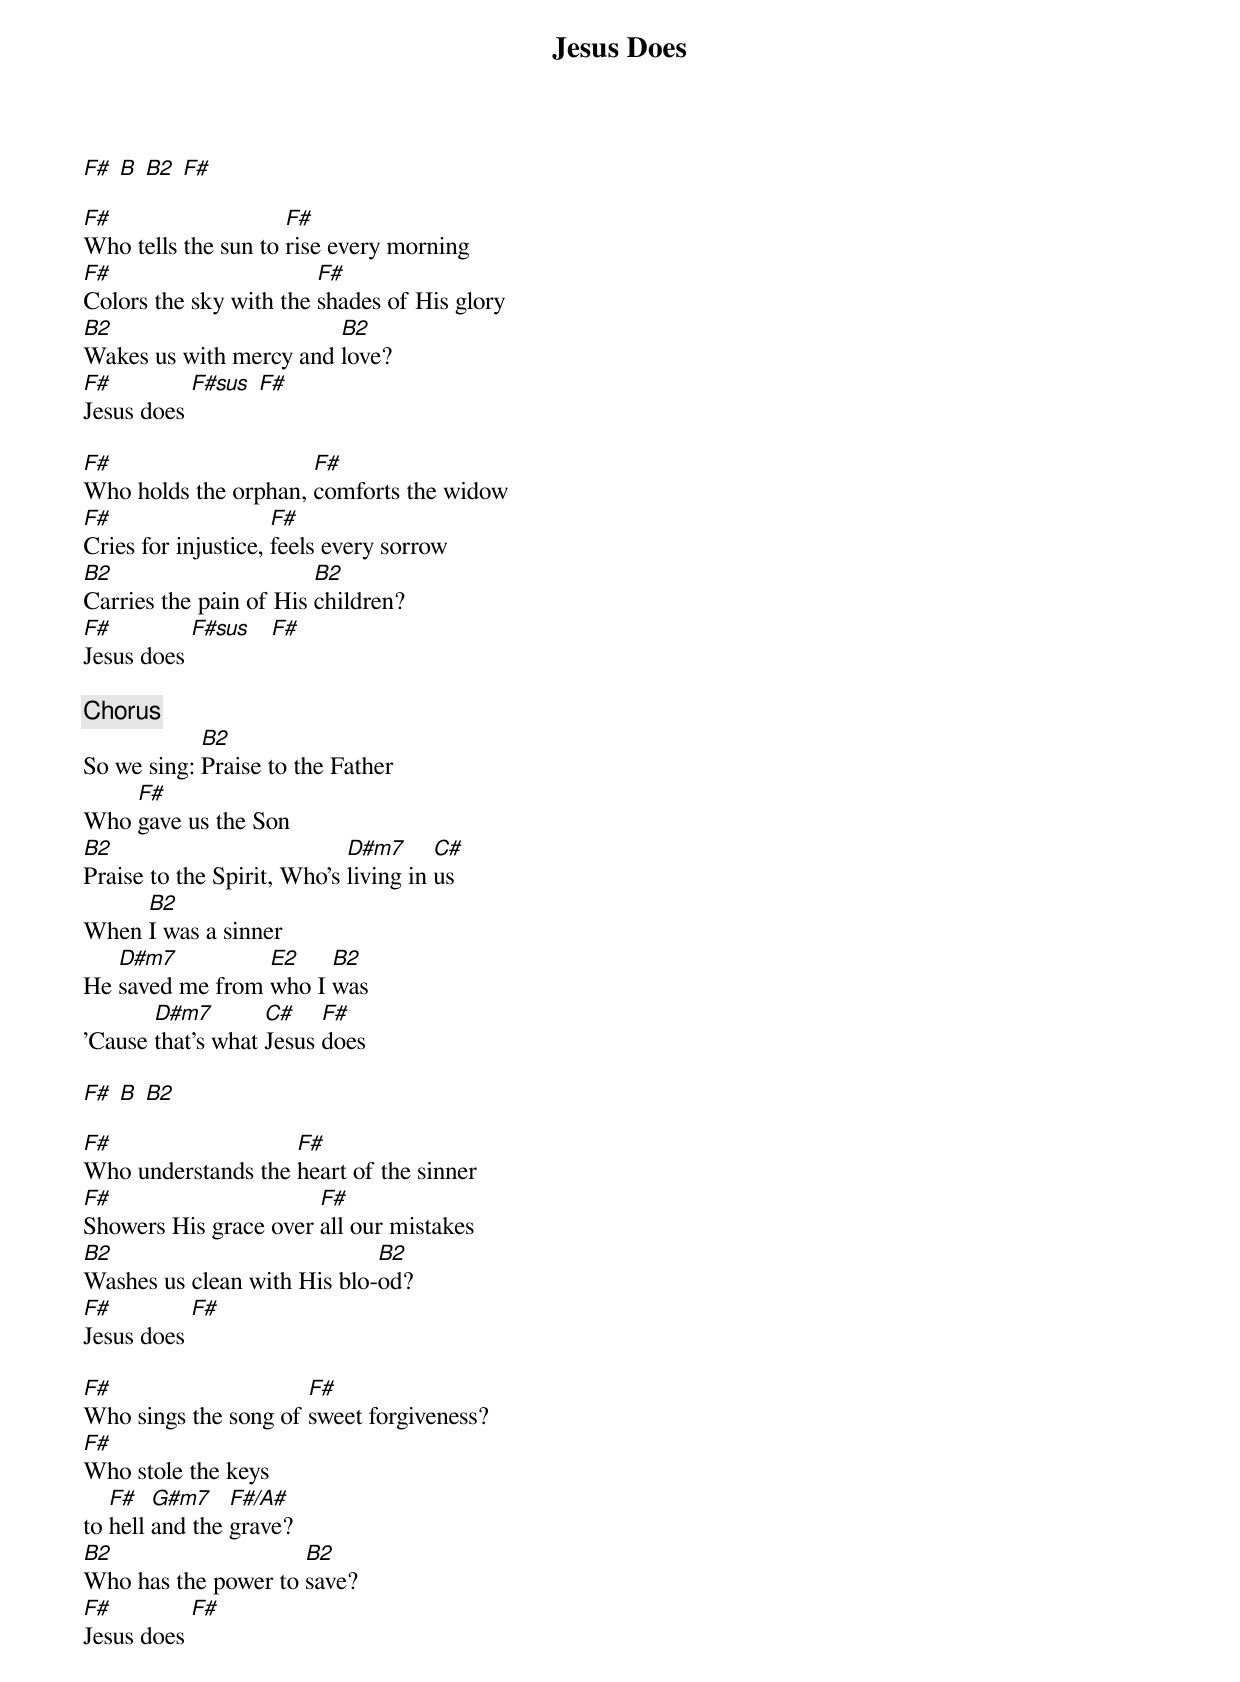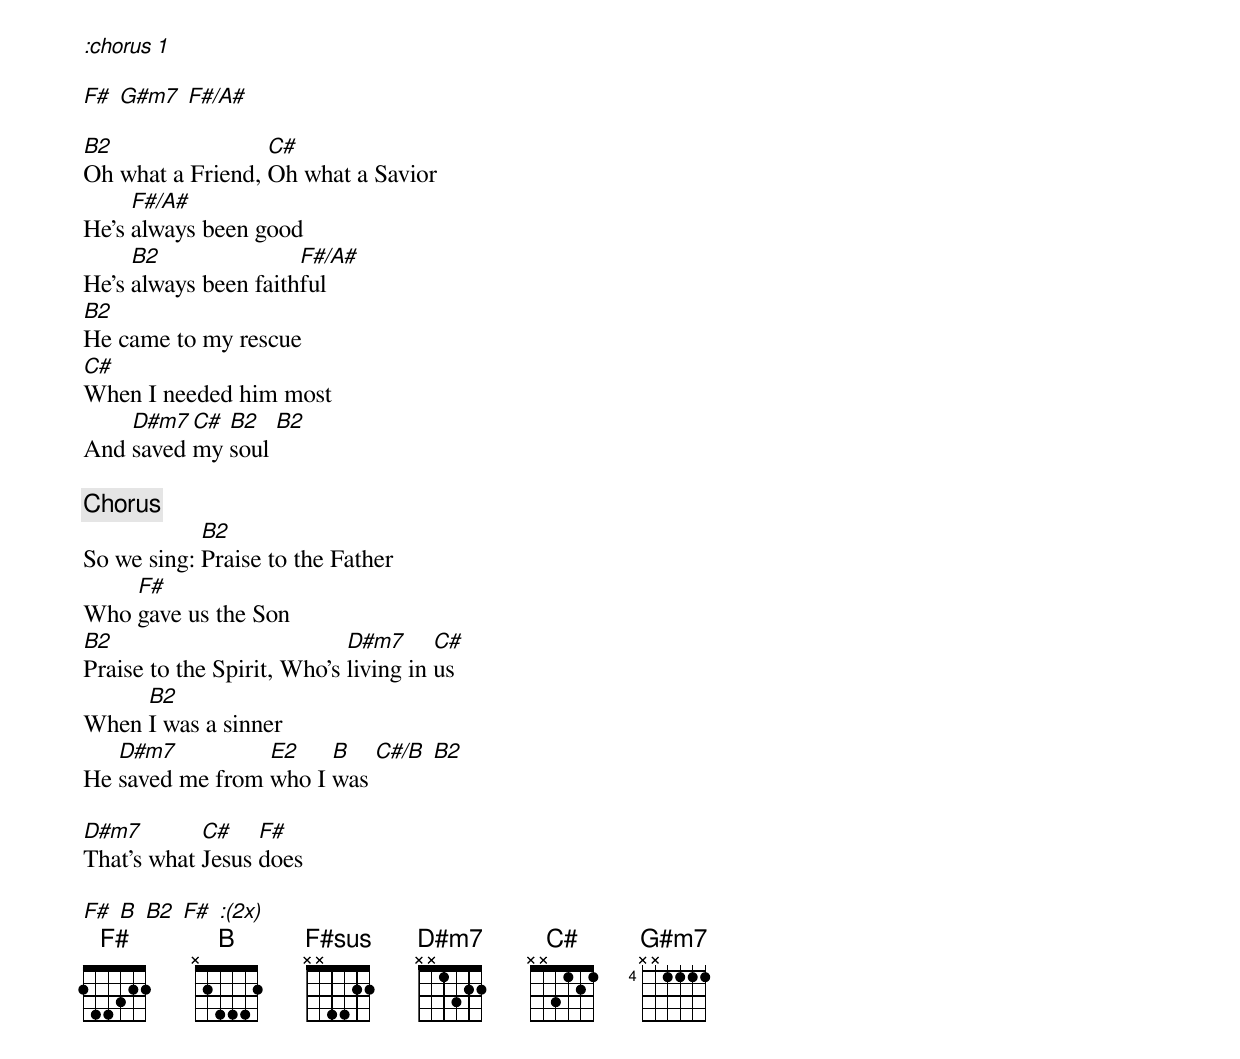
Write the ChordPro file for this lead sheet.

{Title: Jesus Does}
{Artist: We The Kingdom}

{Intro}
[F#] [B] [B2] [F#]

{Verse 1, 2}
[F#]Who tells the sun to [F#]rise every morning
[F#]Colors the sky with the [F#]shades of His glory
[B2]Wakes us with mercy and [B2]love?
[F#]Jesus does [F#sus] [F#]

{Verse 1, 2}
[F#]Who holds the orphan, [F#]comforts the widow
[F#]Cries for injustice, [F#]feels every sorrow
[B2]Carries the pain of His [B2]children?
[F#]Jesus does [F#sus]   [F#]

{Chorus 1}
So we sing: [B2]Praise to the Father
Who [F#]gave us the Son
[B2]Praise to the Spirit, Who's [D#m7]living in [C#]us
When [B2]I was a sinner
He [D#m7]saved me from [E2]who I [B2]was
'Cause [D#m7]that's what [C#]Jesus [F#]does

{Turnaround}
[F#] [B] [B2]

{Verse 3}
[F#]Who understands the [F#]heart of the sinner
[F#]Showers His grace over [F#]all our mistakes
[B2]Washes us clean with His blo-[B2]od?
[F#]Jesus does [F#]

{Verse 4}
[F#]Who sings the song of [F#]sweet forgiveness?
[F#]Who stole the keys
to [F#]hell [G#m7]and the [F#/A#]grave?
[B2]Who has the power to [B2]save?
[F#]Jesus does [F#]

[:chorus 1]

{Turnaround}
[F#] [G#m7] [F#/A#]

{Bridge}
[B2]Oh what a Friend, [C#]Oh what a Savior
He's [F#/A#]always been good
He's [B2]always been faith[F#/A#]ful
[B2]He came to my rescue
[C#]When I needed him most
And [D#m7]saved [C#]my [B2]soul [B2]

{Chorus 2: 2x}
So we sing: [B2]Praise to the Father
Who [F#]gave us the Son
[B2]Praise to the Spirit, Who's [D#m7]living in [C#]us
When [B2]I was a sinner
He [D#m7]saved me from [E2]who I [B]was [C#/B] [B2]

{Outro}
[D#m7]That's what [C#]Jesus [F#]does

[F#] [B] [B2] [F#] [:(2x)]
